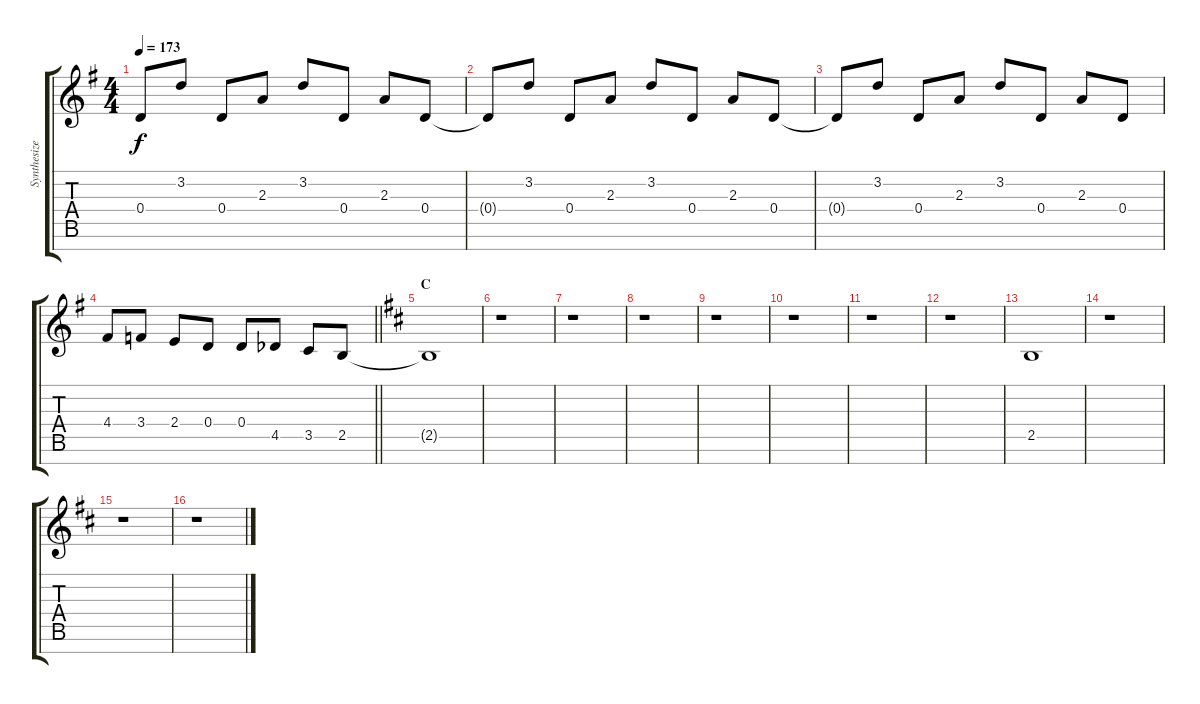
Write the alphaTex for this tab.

\track ("Synthesizer" "Synthesize") {instrument harpsichord}
\staff {score tabs}
\tuning (E5 B4 G4 D4 A3 E3 B2) {hide}
\ts (4 4)
\tempo 173
\clef g2
\ks g
0.4.8{dy f} 3.2.8 0.4.8 2.3.8 3.2.8 0.4.8 2.3.8 0.4.8 |
0.4{t}.8 3.2.8 0.4.8 2.3.8 3.2.8 0.4.8 2.3.8 0.4.8 |
0.4{t}.8 3.2.8 0.4.8 2.3.8 3.2.8 0.4.8 2.3.8 0.4.8 |
\barLineRight lightlight
4.4.8 3.4.8 2.4.8 0.4.8 0.4.8 4.5{acc b}.8 3.5.8 2.5.8 |
\section ("" "C")
\ks d
2.5{t}.1 |
r.1 |
r.1 |
r.1 |
r.1 |
r.1 |
r.1 |
r.1 |
2.5.1 |
r.1 |
r.1 |
r.1
